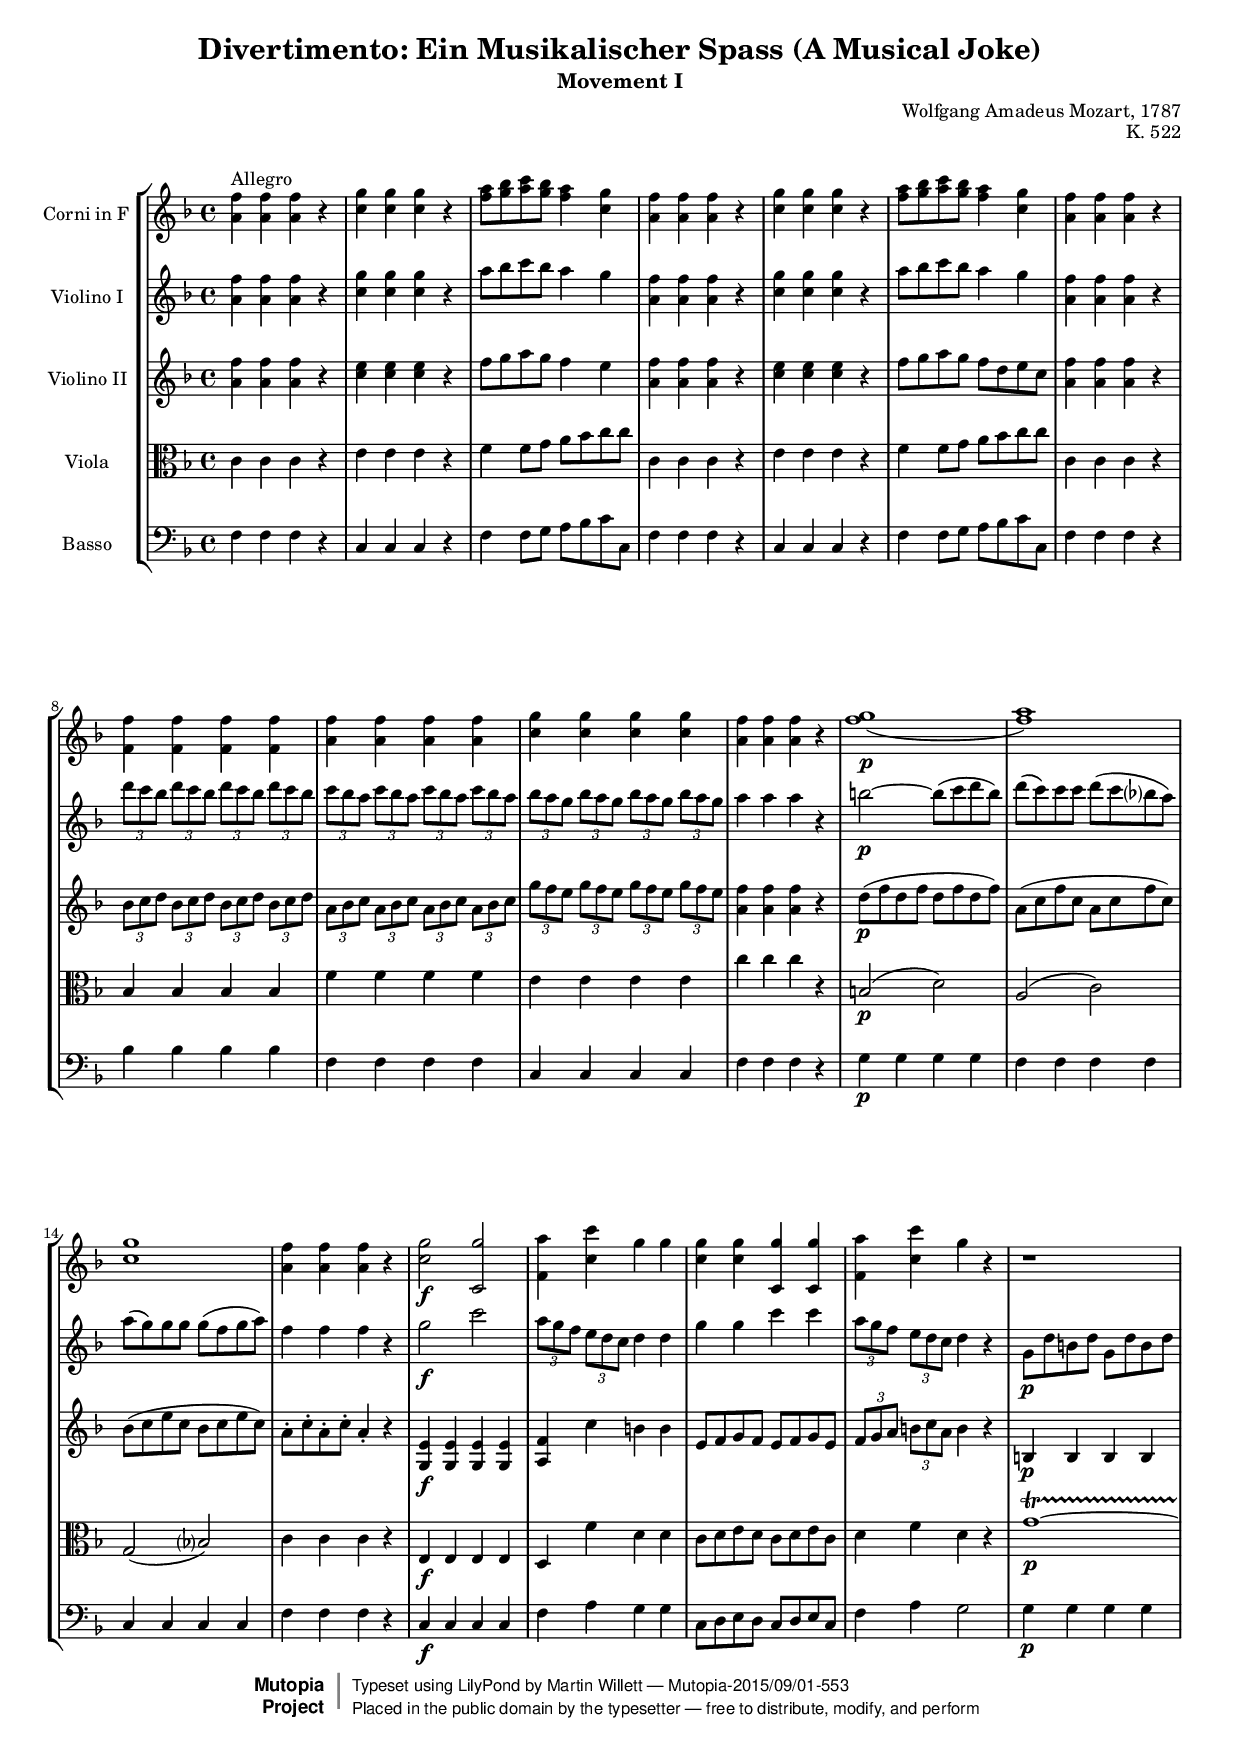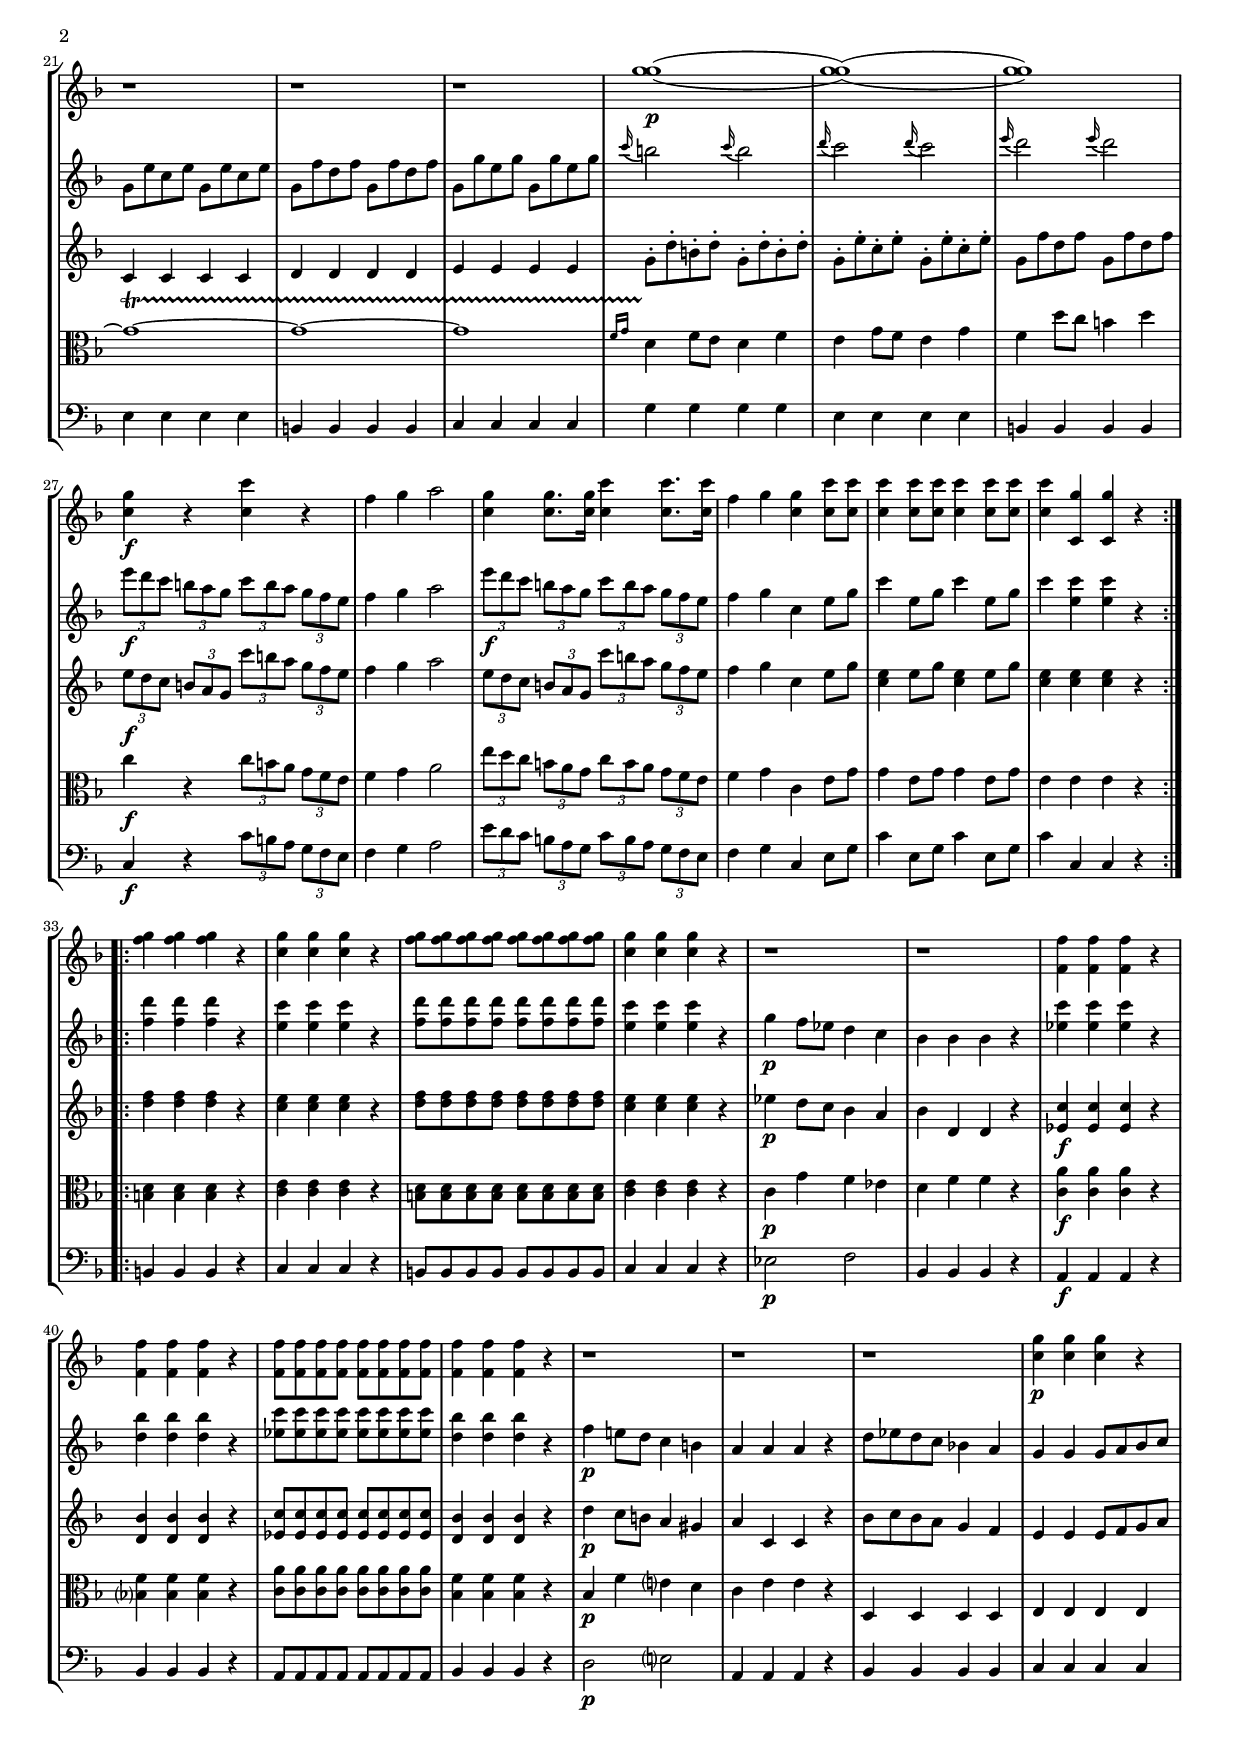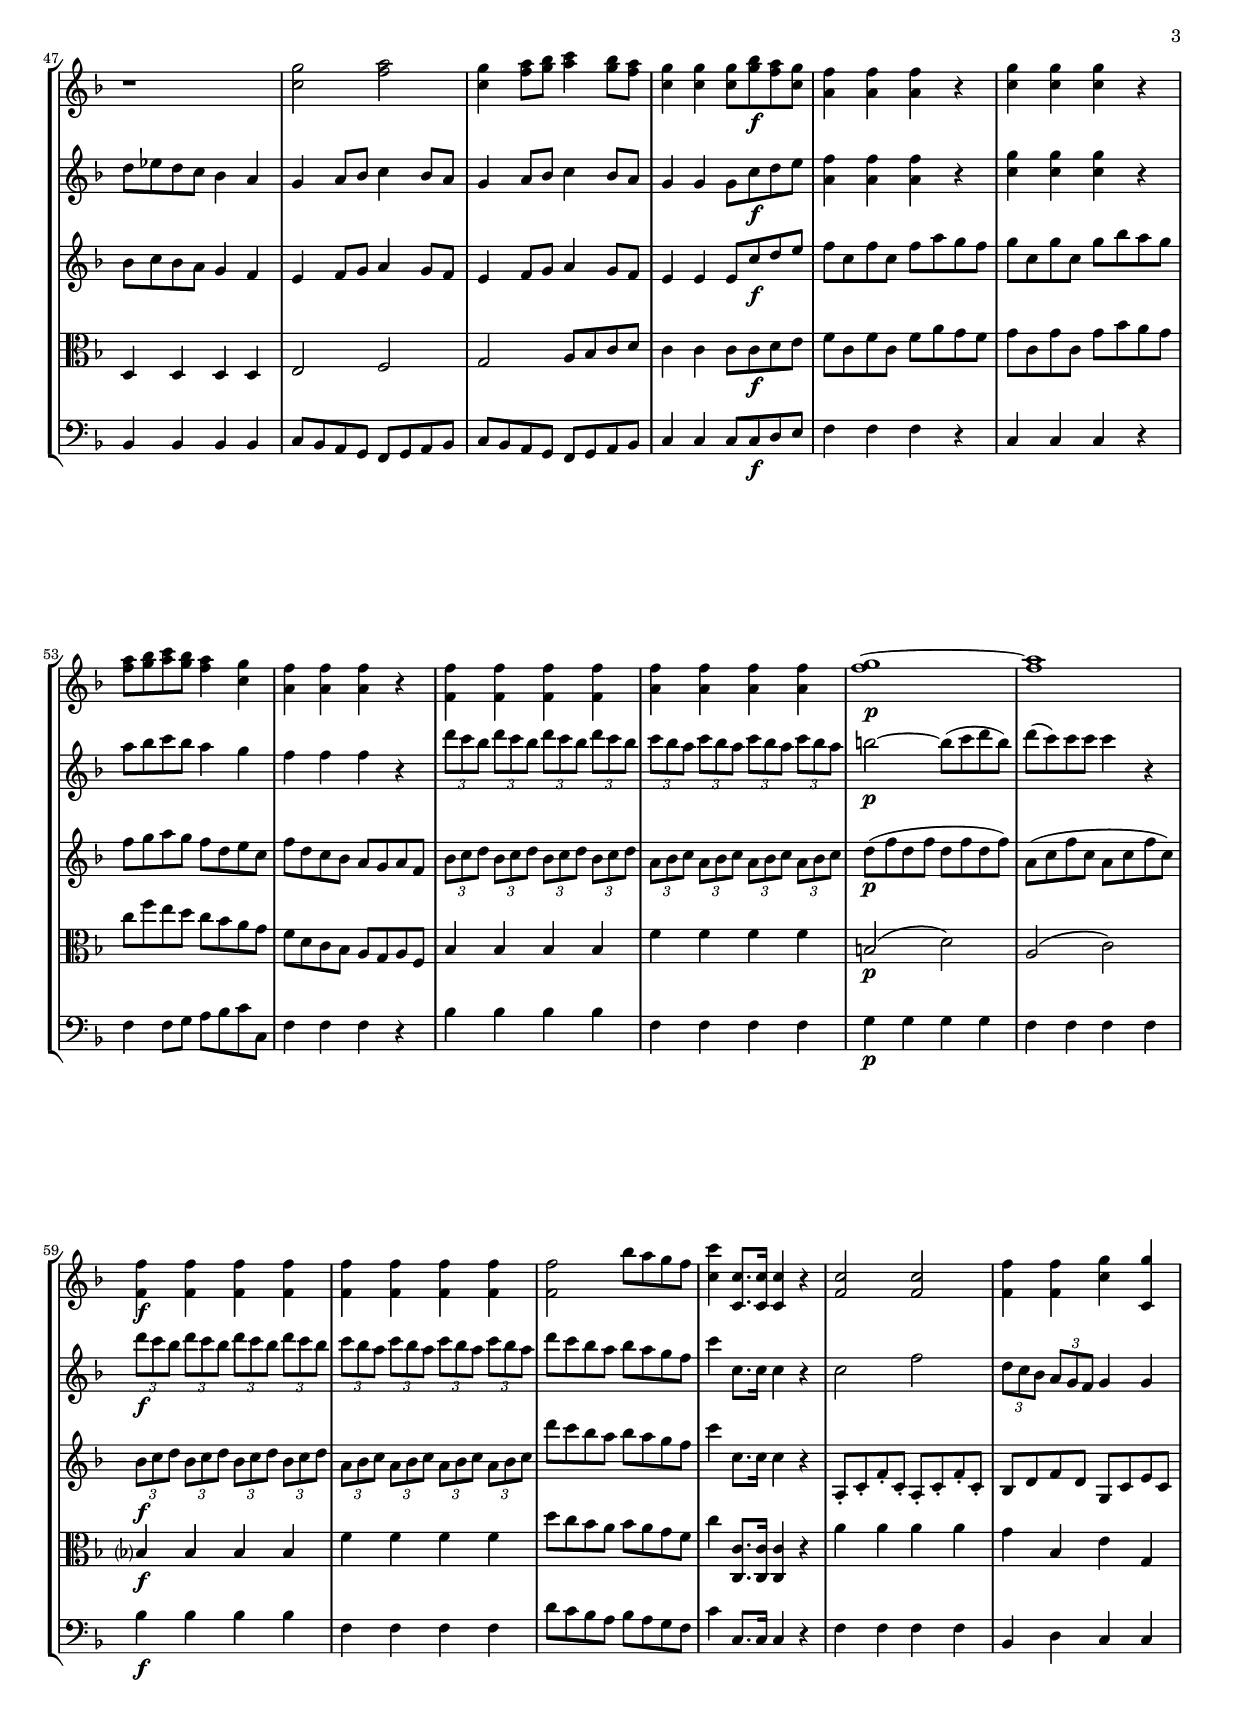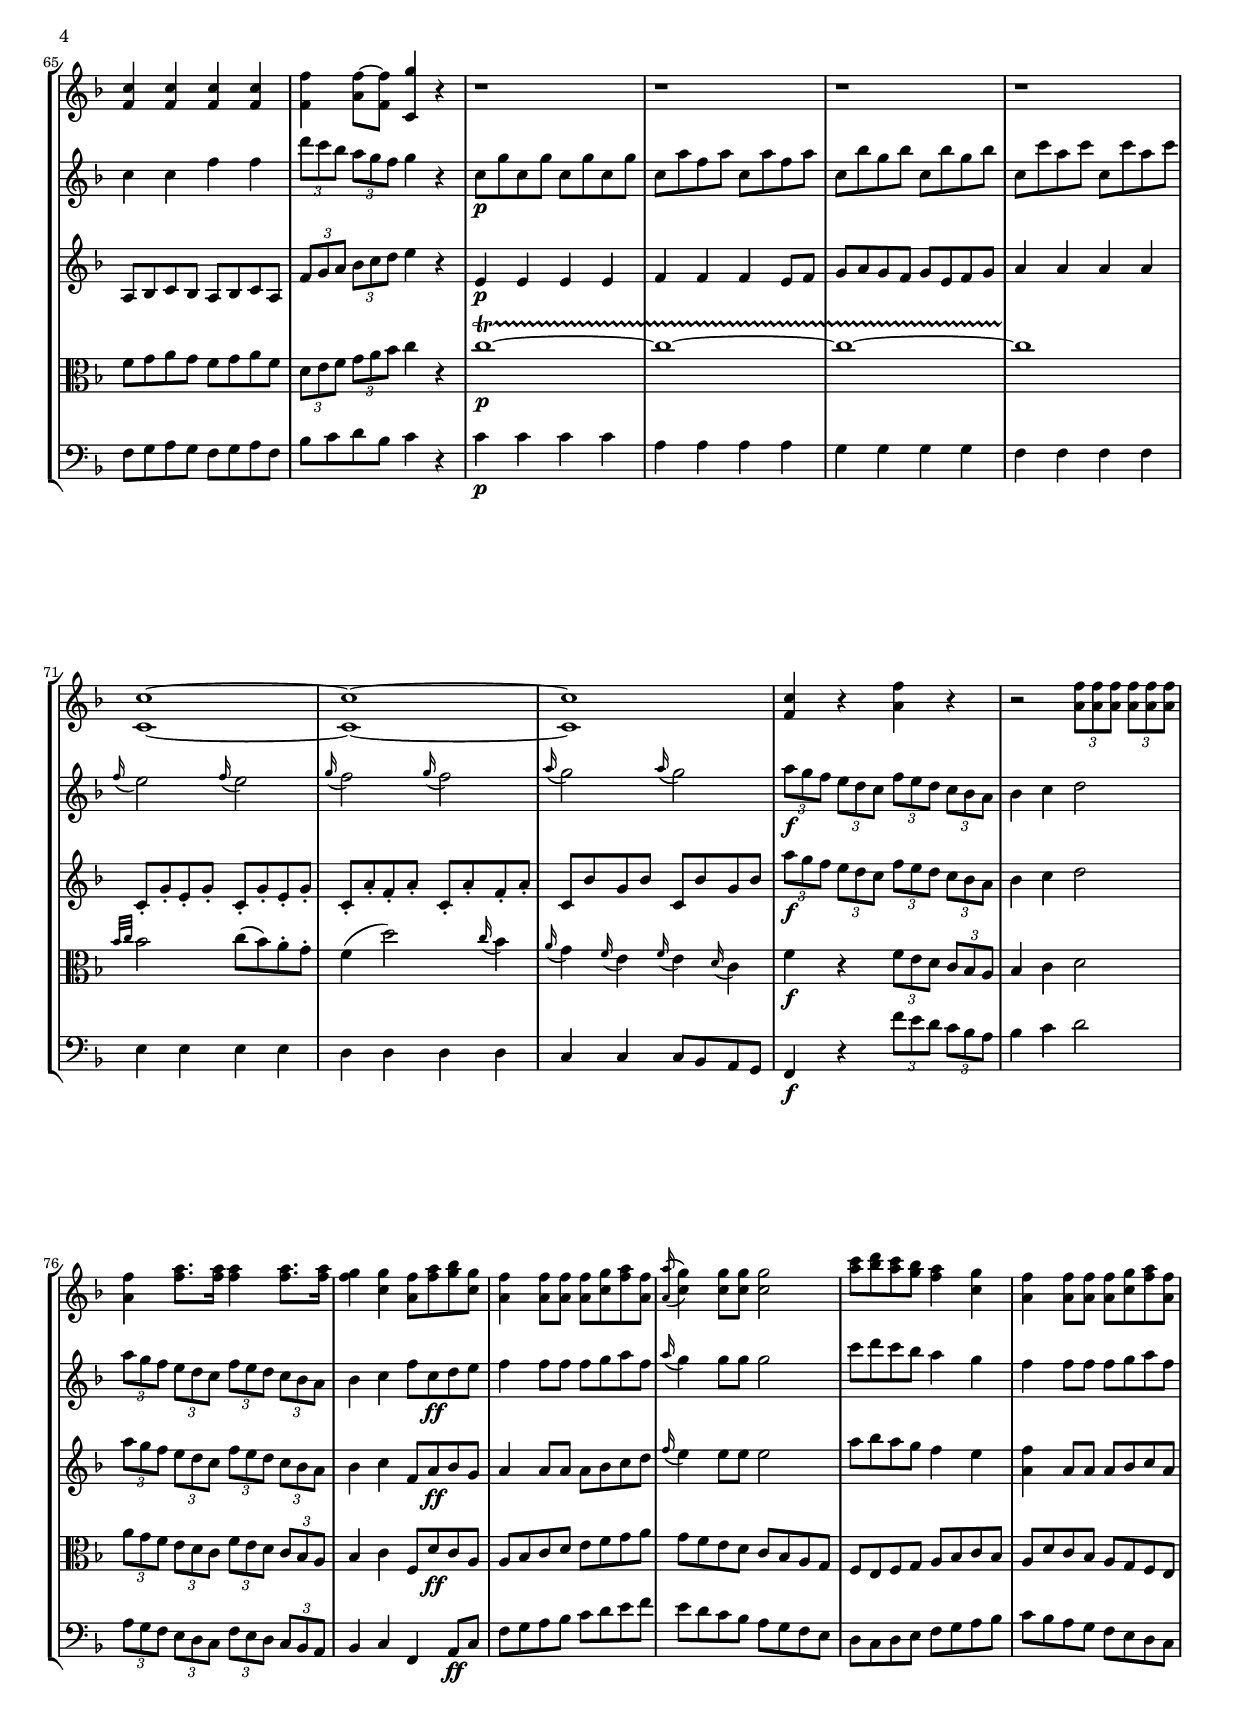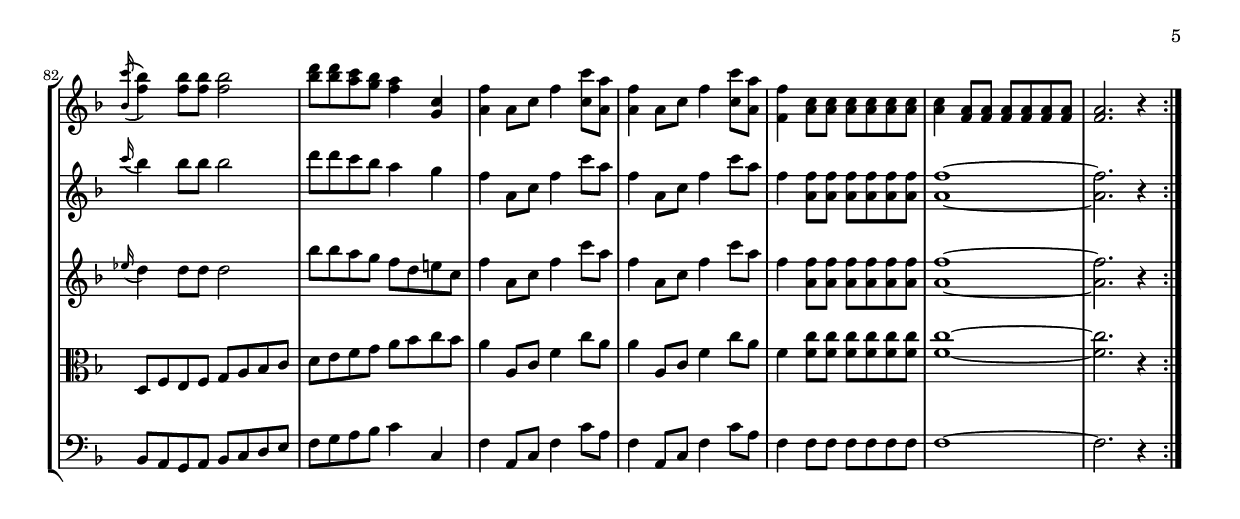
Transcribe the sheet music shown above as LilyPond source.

\version "2.18.2"
\include "english.ly"
#(set-global-staff-size 16)

\header {
  title = "Divertimento: Ein Musikalischer Spass (A Musical Joke)"
  composer = "Wolfgang Amadeus Mozart, 1787"
  opus = "K. 522"
  subtitle = "Movement I"
%mutopia headers
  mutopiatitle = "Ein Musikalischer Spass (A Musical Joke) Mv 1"
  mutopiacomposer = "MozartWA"
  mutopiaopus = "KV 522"
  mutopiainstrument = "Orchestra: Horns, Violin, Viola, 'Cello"
  date = "1787"
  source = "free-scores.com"
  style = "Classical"
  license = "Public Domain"
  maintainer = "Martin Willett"
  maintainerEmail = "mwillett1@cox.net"
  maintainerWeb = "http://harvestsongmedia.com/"
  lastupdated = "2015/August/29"
  
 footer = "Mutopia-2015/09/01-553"
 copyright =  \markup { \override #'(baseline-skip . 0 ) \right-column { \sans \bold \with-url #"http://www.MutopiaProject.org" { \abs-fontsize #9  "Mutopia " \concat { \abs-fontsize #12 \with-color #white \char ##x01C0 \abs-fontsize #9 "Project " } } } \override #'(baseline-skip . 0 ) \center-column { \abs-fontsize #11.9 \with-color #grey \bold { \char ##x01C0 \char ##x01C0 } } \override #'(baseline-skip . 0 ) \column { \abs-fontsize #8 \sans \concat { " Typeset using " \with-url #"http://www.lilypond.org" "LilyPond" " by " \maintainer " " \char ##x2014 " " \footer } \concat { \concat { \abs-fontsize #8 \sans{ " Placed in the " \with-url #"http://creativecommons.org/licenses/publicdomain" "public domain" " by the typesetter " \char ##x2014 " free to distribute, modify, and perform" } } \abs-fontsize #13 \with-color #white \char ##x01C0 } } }
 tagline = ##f
}
global = {
 \time 4/4
}

horn = \relative c'' {
\set Staff.instrumentName = "Corni in F "
\set Staff.midiInstrument = "brass section"
%1
\repeat volta 2 {
| <a f'>4^\markup { Allegro } <a f'> <a f'> r
| <c g'> <c g'> <c g'> r
| <f a>8 <g bf> <a c> <g bf> <f a>4 <c g'>
| <a f'>4 <a f'> <a f'> r 
| <c g'> <c g'> <c g'> r
| <f a>8 <g bf> <a c> <g bf> <f a>4 <c g'>
| <a f'>4 <a f'> <a f'> r
| <f f'>4 <f f'>4 <f f'>4 <f f'>4
| <a f'>4 <a f'>4 <a f'>4 <a f'>4
%10
| <c g'> <c g'> <c g'> <c g'>
| <a f'> <a f'> <a f'> r
| <f' g>1_(\p
| <f a> )
| <c g'>
| <a f'>4 <a f'> <a f'> r
| <c g'>2\f <c, g''>
| <f a'>4 <c' c'> g' g
| <c, g'> <c g'> <c, g''> <c g''>  
| <f a'> <c' c'> g' r
%20
| r1
| r1
| r1
| r1
| \set doubleSlurs = ##t <g g>1\p(  
| <g g>)(
| <g g>)
| <c, g'>4\f r <c c'> r
| f4 g a2
| <c, g'>4 <c g'>8. <c g'>16 <c c'>4 <c c'>8. <c c'>16
%30
| f4 g <c, g'> <c c'>8 <c c'>
| <c c'>4 <c c'>8 <c c'> <c c'>4 <c c'>8 <c c'>
| <c c'>4 <c, g''> <c g''> r } 
| <f' g> <f g> <f g> r
| <c g'> <c g'> <c g'> r
| <f g>8 <f g> <f g> <f g> <f g> <f g> <f g> <f g>
| <c g'>4 <c g'> <c g'> r
| r1
| r1
| <f, f'>4 <f f'> <f f'> r
%40
| <f f'>4 <f f'> <f f'> r
| <f f'>8 <f f'> <f f'> <f f'> <f f'> <f f'> <f f'> <f f'>
| <f f'>4 <f f'> <f f'> r
| r1
| r1
| r1
| <c' g'>4\p <c g'> <c g'> r
| r1
| <c g'>2 <f a>
| <c g'>4 <f a>8 <g bf> <a c>4 <g bf>8 <f a>
%50
| <c g'>4 <c g'> <c g'>8 <g' bf>\f <f a> <c g'>
| <a f'>4 <a f'> <a f'> r
| <c g'> <c g'> <c g'> r
| <f a>8 <g bf> <a c> <g bf> <f a>4 <c g'>
| <a f'> <a f'> <a f'> r
| <f f'> <f f'> <f f'> <f f'>
| <a f'> <a f'> <a f'> <a f'>
| <f' g>1\p~
| <f a>1
| <f, f'>4\f <f f'> <f f'> <f f'> 
%60
| <f f'> <f f'> <f f'> <f f'>
| <f f'>2 bf'8 a g f
| <c c'>4 <c, c'>8. <c c'>16 <c c'>4 r
| <f c'>2 <f c'>2
| <f f'>4 <f f'> <c' g'> <c, g''>
| <f c'> <f c'> <f c'> <f c'>
| <f f'> <a f'>8~ <f f'> <c g''>4 r
| r1
| r1
| r1
%70
| r1
| <c c'>1~
| <c c'>~
| <c c'>
| <f c'>4 r <a f'> r
| r2 \tuplet 3/2 { <a f'>8 <a f'> <a f'> } \tuplet 3/2 { <a f'>8 <a f'> <a f'> }
| <a f'>4 <f' a>8. <f a>16 <f a>4 <f a>8. <f a>16
| <f g>4 <c g'> <a f'>8 <f' a> <g bf> <c, g'>
| <a f'>4 <a f'>8 <a f'> <a f'>8 <c g'> <f a> <a, f'>
| \appoggiatura <a a'>16 <c g'>4 <c g'>8 <c g'> <c g'>2 
%80
| <a' c>8 <bf d> <a c> <g bf> <f a>4 <c g'>
| <a f'>4 <a f'>8 <a f'> <a f'> <c g'> <f a> <a, f'>
| \appoggiatura <bf c'>16 <f' bf>4 <f bf>8 <f bf> <f bf>2
| <bf d>8 <bf d> <a c> <g bf> <f a>4 <c g>
| <a f'>4 a8 c f4 <c c'>8 <a a'>
| <a f'>4 a8 c f4 <c c'>8 <a a'>
| <f f'>4 <a c>8 <a c> <a c> <a c> <a c> <a c>
| <a c>4 <f a>8 <f a> <f a> <f a> <f a> <f a>
| <f a>2. r4
 
}
violinOne = 
\relative c''{
  \set Staff.instrumentName = "Violino I "
  \set Staff.midiInstrument = "viola"
%1
| <a f'>4 <a f'> <a f'> r
| <c g'> <c g'> <c g'> r
| a'8 bf c bf a4 g
| <a, f'>4 <a f'> <a f'> r
| <c g'> <c g'> <c g'> r
| a'8 bf c bf a4 g
| <a, f'>4 <a f'> <a f'> r
| \tuplet 3/2 { d'8 c bf } \tuplet 3/2 { d c bf } \tuplet 3/2 { d c bf } \tuplet 3/2 { d c bf }
| \tuplet 3/2 { c bf a } \tuplet 3/2 { c bf a } \tuplet 3/2 { c bf a } \tuplet 3/2 { c bf a }
%10
| \tuplet 3/2 { bf a g } \tuplet 3/2 { bf a g } \tuplet 3/2 { bf a g } \tuplet 3/2 { bf a g }
| a4 a a r
| b2~\p b8( c d b)
| d( c) c c d( c bf? a)
| a( g) g g g( f g a)
| f4 f f r
| g2\f c
| \tuplet 3/2 { a8 g f } \tuplet 3/2 { e d c } d4 d
| g g c c
| \tuplet 3/2 { a8 g f } \tuplet 3/2 { e d c } d4 r
%20
| g,8\p d' b d g, d' b d
| g, e' c e g, e' c e
| g, f' d f g, f' d f
| g, g' e g g, g' e g
| \appoggiatura c16 b2 \appoggiatura c16 b2 
| \appoggiatura d16 c2 \appoggiatura d16 c2 
| \appoggiatura e16 d2 \appoggiatura e16 d2
| \tuplet 3/2 { e8\f d c } \tuplet 3/2 { b a g } \tuplet 3/2 { c b a } \tuplet 3/2 { g f e }
| f4 g a2
| \tuplet 3/2 { e'8\f d c } \tuplet 3/2 { b a g } \tuplet 3/2 { c b a } \tuplet 3/2 { g f e }
%30
| f4 g c, e8 g
| c4 e,8 g c4 e,8 g
| c4 <e, c'> <e c'> r
| <f d'> <f d'> <f d'> r
| <e c'> <e c'> <e c'> r
| <f d'>8 <f d'> <f d'> <f d'> <f d'> <f d'> <f d'> <f d'>
| <e c'>4 <e c'> <e c'> r
| g4\p f8 ef d4 c
| bf4 bf bf r
| <ef\f c'> <ef c'> <ef c'> r 
%40
| <d bf'> <d bf'> <d bf'> r
| <ef c'>8 <ef c'> <ef c'> <ef c'> <ef c'> <ef c'> <ef c'> <ef c'>
| <d bf'>4 <d bf'> <d bf'> r
| f4\p e!8 d c4 b!
| a a a r
| d8 ef d c bf!4 a
| g g g8 a bf c
| d ef d c bf4 a
| g4 a8 bf c4 bf8 a
| g4 a8 bf c4 bf8 a
%50
| g4 g g8 c\f d e
| <a, f'>4 <a f'> <a f'> r
| <c g'> <c g'> <c g'> r
| a'8 bf c bf a4 g
| f f f r
| \tuplet 3/2 { d'8 c bf } \tuplet 3/2 { d c bf } \tuplet 3/2 { d c bf } \tuplet 3/2 { d c bf }
| \tuplet 3/2 { c bf a } \tuplet 3/2 { c bf a } \tuplet 3/2 { c bf a } \tuplet 3/2 { c bf a }
| b!2\p~ b8( c d b)
| d8( c) c c c4 r
| \tuplet 3/2 { d8\f c bf } \tuplet 3/2 { d c bf } \tuplet 3/2 { d c bf } \tuplet 3/2 { d c bf }
%60
| \tuplet 3/2 { c bf a } \tuplet 3/2 { c bf a } \tuplet 3/2 { c bf a } \tuplet 3/2 { c bf a }
| d8 c bf a bf a g f
| c'4 c,8. c16 c4 r
| c2 f
| \tuplet 3/2 { d8 c bf } \tuplet 3/2 { a g f } g4 g
| c4 c f f
| \tuplet 3/2 { d'8 c bf } \tuplet 3/2 { a g f } g4 r
| c,8\p g' c, g' c, g' c, g'
| c, a' f a c, a' f a
| c, bf' g bf c, bf' g bf
%70
| c, c' a c c, c' a c
| \appoggiatura f,16 e2 \appoggiatura f16 e2
| \appoggiatura g16 f2 \appoggiatura g16 f2
| \appoggiatura a16 g2 \appoggiatura a16 g2
| \tuplet 3/2 { a8\f g f } \tuplet 3/2 { e d c } \tuplet 3/2 { f e d } \tuplet 3/2 { c bf a }
| bf4 c d2
| \tuplet 3/2 { a'8 g f } \tuplet 3/2 { e d c } \tuplet 3/2 { f e d } \tuplet 3/2 { c bf a }
| bf4 c f8 c\ff d e
| f4 f8 f f g a f
| \appoggiatura a16 g4 g8 g g2
%80
| c8 d c bf a4 g
| f4 f8 f f g a f
| \appoggiatura c'16 bf4 bf8 bf bf2
| d8 d c bf a4 g
| f4 a,8 c f4 c'8 a
| f4 a,8 c f4 c'8 a
| f4 <a, f'>8 <a f'> <a f'> <a f'> <a f'> <a f'>
| <a f'>1~
| <a f'>2. r4

}

violinTwo = 
\relative c''{
  \set Staff.instrumentName = "Violino II "
  \set Staff.midiInstrument = "viola"
%1
| <a f'>4 <a f'> <a f'> r
| <c e> <c e> <c e> r
| f8 g a g f4 e
| <a, f'>4 <a f'> <a f'> r
| <c e> <c e> <c e> r
| f8 g a g f d e c
| <a f'>4 <a f'> <a f'> r
| \tuplet 3/2 { bf8 c d } \tuplet 3/2 { bf c d } \tuplet 3/2 { bf c d } \tuplet 3/2 { bf c d } 
| \tuplet 3/2 { a bf c } \tuplet 3/2 { a bf c } \tuplet 3/2 { a bf c } \tuplet 3/2 { a bf c }
%10  
| \tuplet 3/2 { g' f e } \tuplet 3/2 { g f e } \tuplet 3/2 { g f e } \tuplet 3/2 { g f e }
| <a, f'>4 <a f'> <a f'> r
| d8\p( f d f d f d f)
| a,( c f c a c f c)
| bf( c e c bf c e c)
| a\staccato c\staccato a\staccato c\staccato a4\staccato r
| <g, e'>4\f <g e'> <g e'> <g e'>
| <a f'> c' b b
| e,8 f g f e f g e
| \tuplet 3/2 { f8 g a } \tuplet 3/2 { b c a } b4 r4
%20
| b,4\p b b b
| c c c c
| d d d d
| e e e e
| g8\staccato d'\staccato b\staccato d\staccato g,\staccato d'\staccato b\staccato d\staccato
| g,\staccato e'\staccato c\staccato e\staccato g,\staccato e'\staccato c\staccato e\staccato
| g, f' d f g, f' d f
| \tuplet 3/2 { e\f d c } \tuplet 3/2 { b a g } \tuplet 3/2 { c' b a } \tuplet 3/2 { g f e }
| f4 g a2
| \tuplet 3/2 { e8 d c } \tuplet 3/2 { b a g } \tuplet 3/2 { c' b a } \tuplet 3/2 { g f e }
%30
| f4 g c, e8 g
| <c, e>4 e8 g <c, e>4 e8 g
| <c, e>4 <c e> <c e> r
| <d f>4 <d f> <d f> r
| <c e> <c e> <c e> r
| <d f>8 <d f> <d f> <d f> <d f> <d f> <d f> <d f>
| <c e>4 <c e> <c e> r
| ef\p d8 c bf4 a
| bf d, d r
| <ef c'>\f <ef c'> <ef c'> r
%40
| <d bf'> <d bf'> <d bf'> r
| <ef c'>8 <ef c'> <ef c'> <ef c'> <ef c'> <ef c'> <ef c'> <ef c'>
| <d bf'>4 <d bf'> <d bf'> r
| d'\p c8 b a4 gs
| a c, c r
| bf'8 c bf a g4 f
| e4 e e8 f g a
| bf c bf a g4 f
| e4 f8 g a4 g8 f
| e4 f8 g a4 g8 f
%50
| e4 e e8 c'\f d e
| f c f c f a g f
| g c, g' c, g' bf a g
| f g a g f d e c
| f d c bf a g a f
| \tuplet 3/2 { bf8 c d } \tuplet 3/2 { bf c d } \tuplet 3/2 { bf c d } \tuplet 3/2 { bf c d }
| \tuplet 3/2 { a bf c } \tuplet 3/2 { a bf c } \tuplet 3/2 { a bf c } \tuplet 3/2 { a bf c }
| d8\p( f d f d f d f)
| a,( c f c a c f c)
| \tuplet 3/2 { bf8\f c d } \tuplet 3/2 { bf c d } \tuplet 3/2 { bf c d } \tuplet 3/2 { bf c d }
%60
| \tuplet 3/2 { a bf c } \tuplet 3/2 { a bf c } \tuplet 3/2 { a bf c } \tuplet 3/2 { a bf c }
| d'8 c bf a bf a g f
| c'4 c,8. c16 c4 r
| a,8\staccato c\staccato f\staccato c\staccato a\staccato c\staccato f\staccato c\staccato
| bf d f d g, c e c
| a bf c bf a bf c a
| \tuplet 3/2 { f' g a } \tuplet 3/2 { bf c d } e4 r
| e,\p e e e
| f f f e8 f
| g8 a g f g e f g
%70
| a4 a a a
| c,8\staccato g'\staccato e\staccato g\staccato c,\staccato g'\staccato e\staccato g\staccato
| c,\staccato a'\staccato f\staccato a\staccato c,\staccato a'\staccato f\staccato a\staccato
| c, bf' g bf c, bf' g bf
| \tuplet 3/2 { a'\f g f } \tuplet 3/2 { e d c } \tuplet 3/2 { f e d } \tuplet 3/2 { c bf a }
| bf4 c d2
| \tuplet 3/2 { a'8 g f } \tuplet 3/2 { e d c } \tuplet 3/2 { f e d } \tuplet 3/2 { c bf a }
| bf4 c f,8 a\ff bf g
| a4 a8 a a bf c d
| \appoggiatura f16 e4 e8 e e2
%80
| a8 bf a g f4 e
| <a, f'> a8 a a bf c a
| \appoggiatura ef'16 d4 d8 d d2
| bf'8 bf a g f d e! c
| f4 a,8 c f4 c'8 a
| f4 a,8 c f4 c'8 a
| f4 <a, f'>8 <a f'> <a f'> <a f'> <a f'> <a f'>
| <a f'>1~
| <a f'>2. r4
}

viola = 
\relative c'{
  \set Staff.instrumentName = "Viola "
  \set Staff.midiInstrument = "viola"
\clef alto
%1
| c4 c c r
| e e e r
| f f8 g a bf c c
| c,4 c c r
| e e e r
| f f8 g a bf c c  
| c,4 c c r
| bf4 bf bf bf
| f' f f f
%10
| e e e e
| c' c c r
| b,2\p( d)
| a( c)
| g( bf?)
| c4 c c r
| e,\f  e e e
| d f' d d
| c8 d e d c d e c
| d4 f d r
%20
| { g1\p~ \startTrillSpan }
| g1~
| g1~
| g1  
| \grace { f16[ g16] } d4\stopTrillSpan f8 e d4 f
| e4 g8 f e4 g
| f4 d'8 c b4 d
| c\f r \tuplet 3/2 { c8 b a } \tuplet 3/2 { g f e }
| f4 g a2
| \tuplet 3/2 { e'8 d c } \tuplet 3/2 { b a g } \tuplet 3/2 { c b a } \tuplet 3/2 { g f e }
%30
| f4 g c, e8 g
| g4 e8 g g4 e8 g
| e4 e e r
| <b d>4 <b d> <b d> r
| <c e> <c e> <c e> r
| <b d>8  <b d> <b d> <b d> <b d> <b d> <b d> <b d>
| <c e>4 <c e> <c e> r
| c\p g' f ef
| d f f r
| <c a'>\f <c a'> <c a'> r
%40
| <bf? f'> <bf f'> <bf f'> r
| <c a'>8 <c a'> <c a'> <c a'> <c a'> <c a'> <c a'> <c a'>
| <bf f'>4 <bf f'> <bf f'> r
| bf\p f' e? d
| c e e r
| d, d d d
| e e e e
| d d d d
| e2 f
| g2 a8 bf c d
%50
| c4 c c8 c\f d e
| f c f c f a g f
| g c, g' c, g' bf a g
| c f e d c bf a g
| f d c bf a g a f
| bf4 bf bf bf
| f' f f f
| b,2\p( d)
| a( c)
| bf?4\f bf bf bf
%60
| f' f f f
| d'8 c bf a bf a g f
| c'4 <c,, c'>8. <c c'>16 <c c'>4 r
| a''4 a a a 
| g bf, e g,
| f'8 g a g f g a f
| \tuplet 3/2 { d8 e f } \tuplet 3/2 { g a bf} c4 r
| { c1~\p \startTrillSpan }
| c1~
| c1~
%70
| c1 \stopTrillSpan
| \grace { bf32[ c32 ] } bf2 c8( bf) a\staccato g\staccato
| f4( d'2) \appoggiatura c16 bf4
| \appoggiatura a16 g4 \appoggiatura f16 e4 \appoggiatura f16 e4 \appoggiatura d16 c4
| f\f r \tuplet 3/2 { f8 e d } \tuplet 3/2 { c bf a }
| bf4 c d2
| \tuplet 3/2 { a'8 g f } \tuplet 3/2 {e d c } \tuplet 3/2 {f e d } \tuplet 3/2 {c bf a }
| bf4 c f,8 d'\ff c a
| a bf c d e f g a
| g f e d c bf a g
%80
| f e f g a bf c bf
| a d c bf a g f e
| d f e f g a bf c
| d e f g a bf c bf
| a4 a,8 c f4 c'8 a
| a4 a,8 c f4 c'8 a
| f4 <f c'>8 <f c'> <f c'> <f c'> <f c'> <f c'>
| <f c'>1~
| <f c'>2. r4
}

cello = 
\relative c{
  \set Staff.instrumentName = "Basso "
  \set Staff.midiInstrument = "cello"
  \clef bass
% 1
| f4 f f r
| c c c r
| f f8 g a bf c c,
| f4 f f r
| c c c r
| f f8 g a bf c c,
| f4 f f r
| bf bf bf bf
| f f f f
% 10
| c c c c
| f f f r
| g\p g g g
| f f f f
| c c c c
| f f f r
| c\f c c c
| f a g g
| c,8 d e d c d e c
| f4 a g2
% 20
| g4\p g g g
| e e e e
| b b b b
| c c c c
| g' g g g
| e e e e
| b b b b
| c\f r \tuplet 3/2 { c'8 b a } \tuplet 3/2 { g f e }
| f4 g a2
| \tuplet 3/2 { e'8 d c } \tuplet 3/2 { b a g } \tuplet 3/2 { c b a } \tuplet 3/2 { g f e }  
% 30
| f4 g c, e8 g
| c4 e,8 g c4 e,8 g 
| c4 c, c r
\repeat volta 2 {
| b4 b b r
| c c c r
| b8 b b b b b b b
| c4 c c r
| ef2\p f
| bf,4 bf bf r
| a\f a a r
% 40
| bf bf bf r
| a8 a a a a a a a
| bf4 bf bf r
| d2\p e?
| a,4 a a r
| bf bf bf bf
| c c c c
| bf bf bf bf
| c8 bf a g f g a bf
| c8 bf a g f g a bf
%50
| c4 c c8 c\f d e
| f4 f f r
| c c c r
| f4 f8 g a bf c c,
| f4 f f r
| bf4 bf bf bf
| f f f f
| g\p g g g
| f f f f
| bf\f bf bf bf
% 60
| f f f f
| d'8 c bf a bf a g f
| c'4 c,8. c16 c4 r
| f f f f
| bf, d c c 
| f8 g a g f g a f
| bf c d bf c4 r
|c\p c c c
| a a a a
| g g g g
% 70
| f f f f
| e e e e
| d d d d
| c c c8 bf a g
| f4\f r \tuplet 3/2 { f''8 e d } \tuplet 3/2 { c bf a }
| bf4 c d2
| \tuplet 3/2 {a8 g f } \tuplet 3/2 { e d c } \tuplet 3/2 { f e d } \tuplet 3/2 { c bf a }
| bf4 c f, a8\ff c
| f8 g a bf c d e f
| e d c bf a g f e
%80
| d c d e f g a bf
| c bf a g f e d c
| bf a g a bf c d e
| f g a bf c4 c,
| f4 a,8 c f4 c'8 a
| f4 a,8 c f4 c'8 a
| f4 f8 f f f f f
| f1~
| f2. r4 }  


}
\score {
\new StaffGroup <<
  \new Staff << \global \key f\major \horn >>
  \new Staff << \global \key f\major \violinOne >>
  \new Staff << \global \key f\major \violinTwo >>
  \new Staff << \global \key f\major \viola >>
  \new Staff << \global \key f\major \cello >>
>>
\layout { }

  \midi {
    \tempo 4 = 118
    }


}
